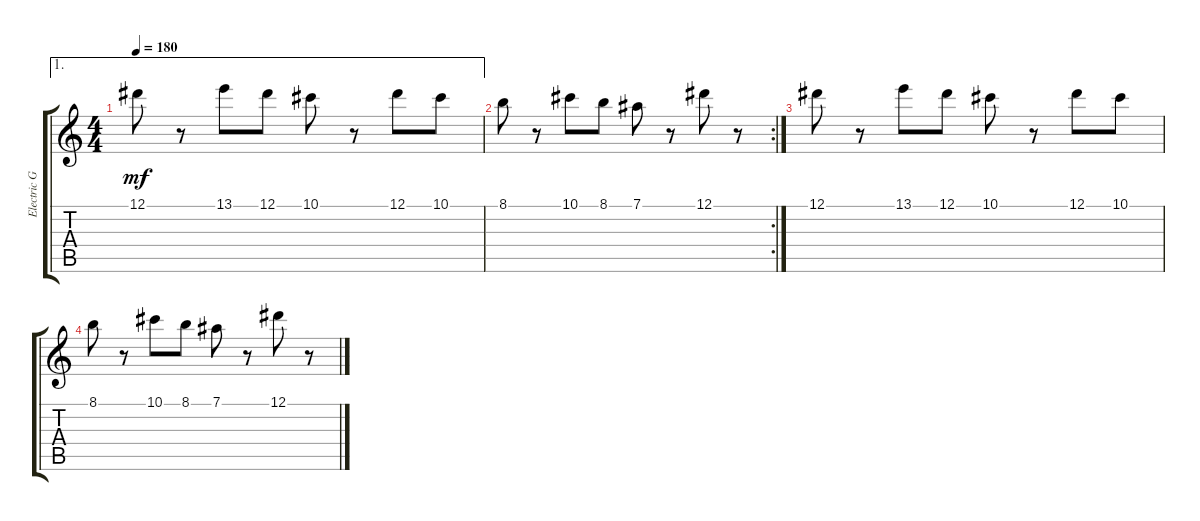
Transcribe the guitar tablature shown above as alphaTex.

\track ("Electric Guitar" "Electric G") {instrument electricguitarclean}
\staff {score tabs}
\tuning (Eb4 Bb3 Gb3 Db3 Ab2 Db2) {hide}
\ae 1
\ts (4 4)
\tempo 180
\clef g2
\ks c
12.1.8{dy mf} r.8 13.1.8 12.1.8 10.1.8 r.8 12.1.8 10.1.8 |
\rc 2
8.1.8 r.8 10.1.8 8.1.8 7.1.8 r.8 12.1.8 r.8 |
12.1.8 r.8 13.1.8 12.1.8 10.1.8 r.8 12.1.8 10.1.8 |
8.1.8 r.8 10.1.8 8.1.8 7.1.8 r.8 12.1.8 r.8
